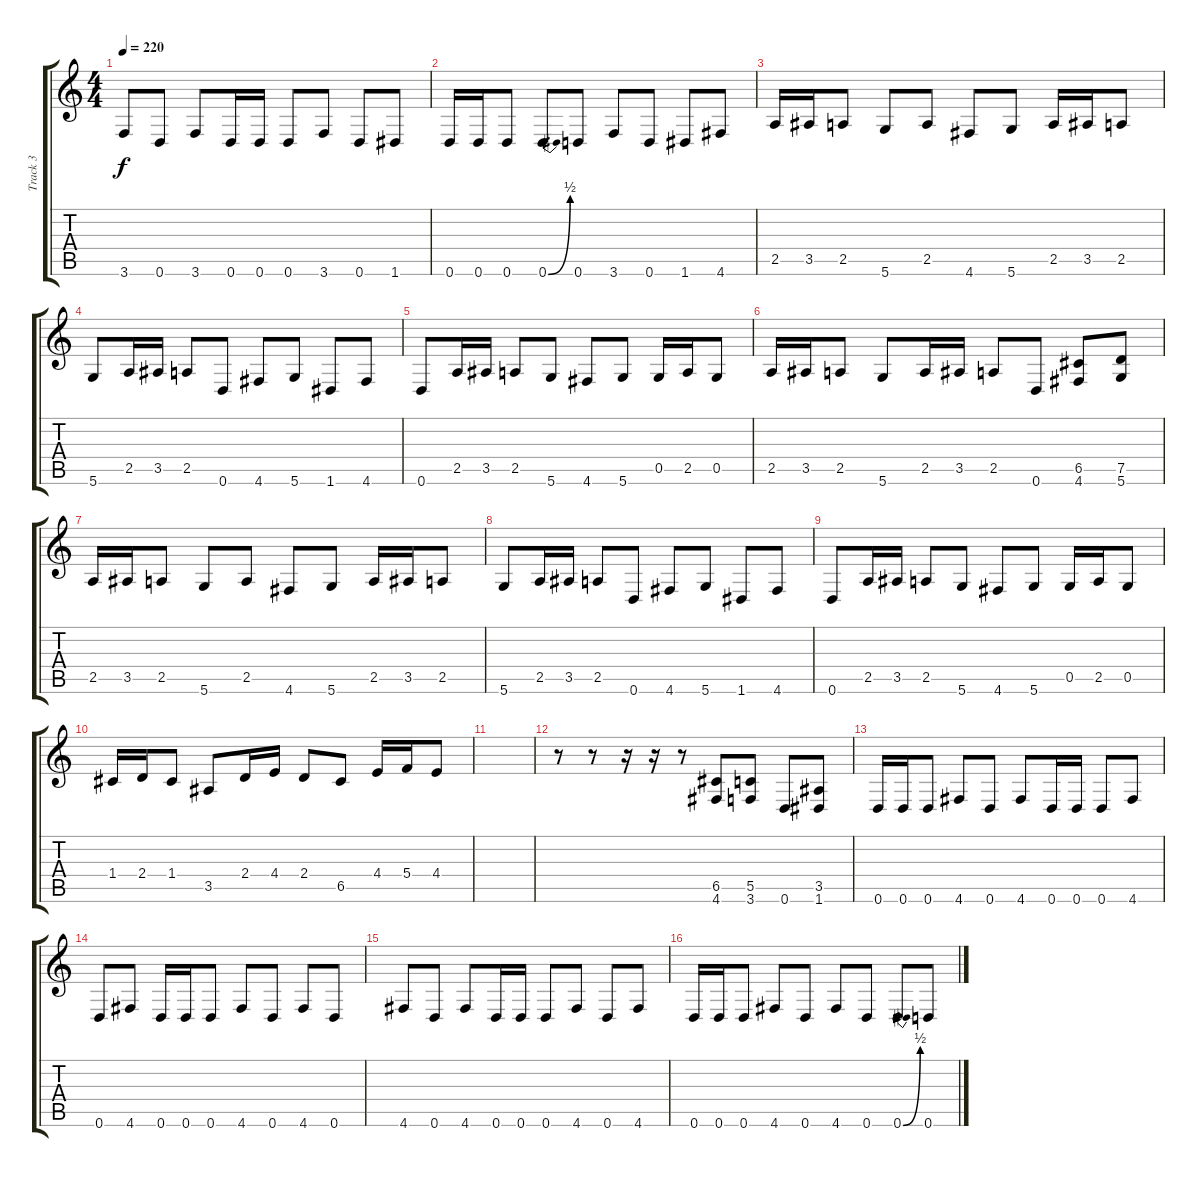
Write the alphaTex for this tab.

\track ("Track 3" "Track 3") {instrument distortionguitar}
\staff {score tabs}
\tuning (D4 A3 F3 C3 G2 D2) {hide}
\ts (4 4)
\tempo 220
\clef g2
\ks c
3.6.8{dy f} 0.6.8 3.6.8 0.6.16 0.6.16 0.6.8 3.6.8 0.6.8 1.6.8 |
0.6.16 0.6.16 0.6.8 0.6{be (bend 0 0 60 2)}.8 0.6.8 3.6.8 0.6.8 1.6.8 4.6.8 |
2.5.16 3.5.16 2.5.8 5.6.8 2.5.8 4.6.8 5.6.8 2.5.16 3.5.16 2.5.8 |
5.6.8 2.5.16 3.5.16 2.5.8 0.6.8 4.6.8 5.6.8 1.6.8 4.6.8 |
0.6.8 2.5.16 3.5.16 2.5.8 5.6.8 4.6.8 5.6.8 0.5.16 2.5.16 0.5.8 |
2.5.16 3.5.16 2.5.8 5.6.8 2.5.16 3.5.16 2.5.8 0.6.8 (6.5 4.6).8 (7.5 5.6).8 |
2.5.16 3.5.16 2.5.8 5.6.8 2.5.8 4.6.8 5.6.8 2.5.16 3.5.16 2.5.8 |
5.6.8 2.5.16 3.5.16 2.5.8 0.6.8 4.6.8 5.6.8 1.6.8 4.6.8 |
0.6.8 2.5.16 3.5.16 2.5.8 5.6.8 4.6.8 5.6.8 0.5.16 2.5.16 0.5.8 |
1.4.16 2.4.16 1.4.8 3.5.8 2.4.16 4.4.16 2.4.8 6.5.8 4.4.16 5.4.16 4.4.8 |
|
r.8 r.8 r.16 r.16 r.8 (6.5 4.6).8 (5.5 3.6).8 0.6.8 (3.5 1.6).8 |
0.6.16 0.6.16 0.6.8 4.6.8 0.6.8 4.6.8 0.6.16 0.6.16 0.6.8 4.6.8 |
0.6.8 4.6.8 0.6.16 0.6.16 0.6.8 4.6.8 0.6.8 4.6.8 0.6.8 |
4.6.8 0.6.8 4.6.8 0.6.16 0.6.16 0.6.8 4.6.8 0.6.8 4.6.8 |
0.6.16 0.6.16 0.6.8 4.6.8 0.6.8 4.6.8 0.6.8 0.6{be (bend 0 0 60 2)}.8 0.6.8
